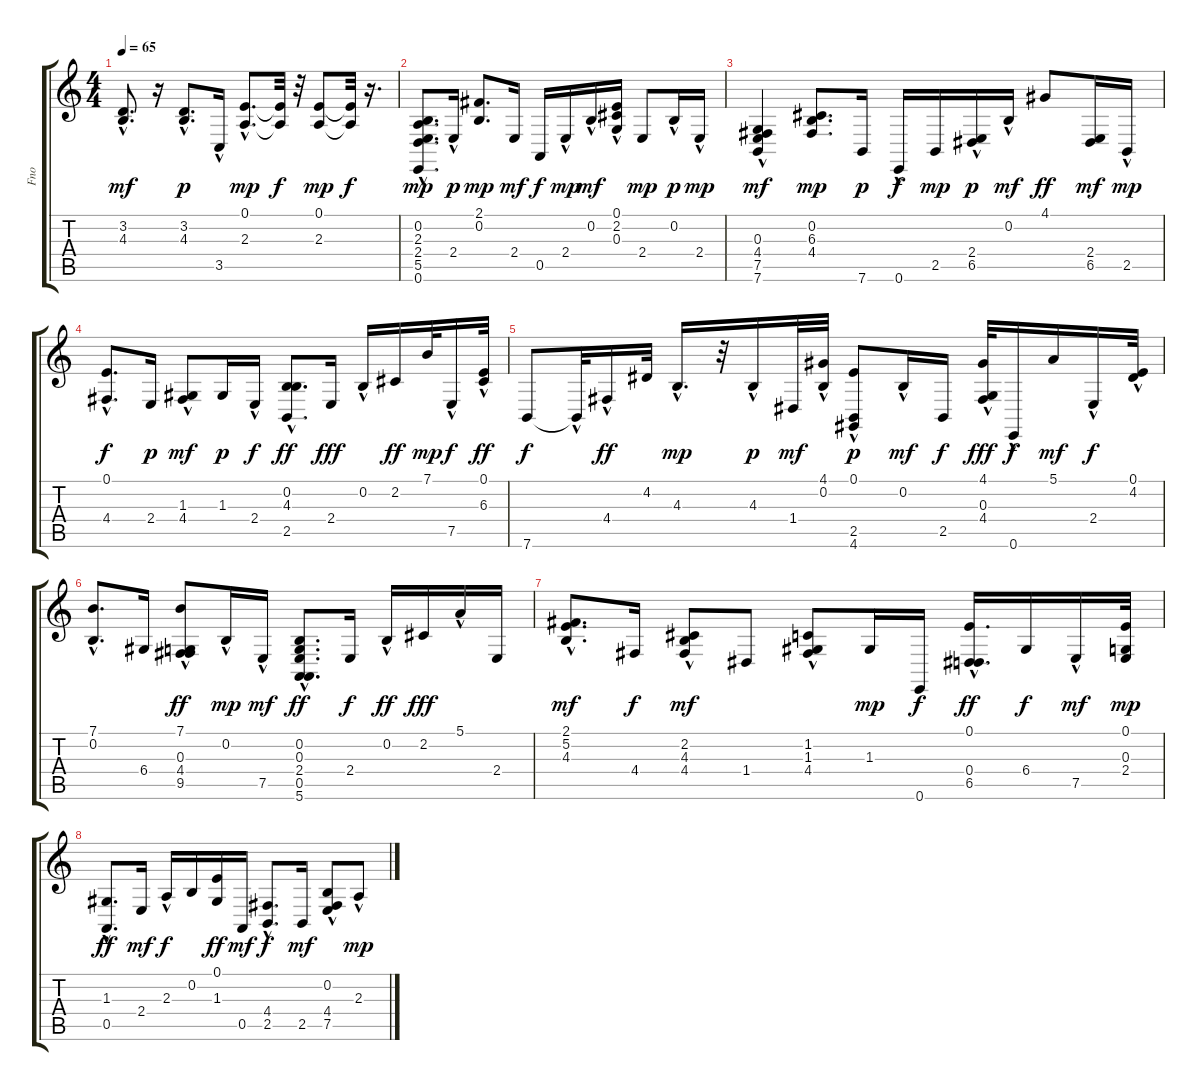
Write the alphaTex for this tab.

\track ("Fno" "Fno") {instrument acousticgrandpiano}
\staff {score tabs}
\tuning (E4 B3 G3 D3 A2 E2) {hide}
\ts (4 4)
\tempo 65
\clef g2
\ks c
(3.2{hac} 4.3{hac}).8{d dy mf} r.16 (3.2{hac} 4.3{hac}).8{d dy p} 3.5{hac}.16 (0.1{hac} 2.3{hac}).8{d dy mp} (0.1{t} 2.3{t}).32{dy f} r.32 (0.1 2.3).8{dy mp} (0.1{t} 2.3{t}).32{dy f} r.16{d} |
(0.2{hac} 2.3 2.4{hac} 5.5 0.6).8{d dy mp} 2.4{hac}.16{dy p} (2.1 0.2).8{d dy mp} 2.4.16{dy mf} 0.5.16{dy f} 2.4{hac}.16{dy mp} 0.2{hac}.16{dy mf} (0.1{hac} 2.2 0.3).16 2.4.8{dy mp} 0.2{hac}.16{dy p} 2.4{hac}.16{dy mp} |
(0.3 4.4{hac} 7.5{hac} 7.6{hac}).4{dy mf} (0.2 6.3 4.4).8{d dy mp} 7.6.16{dy p} 0.6{hac}.16{dy f} 2.5.16{dy mp} (2.4{hac} 6.5{hac}).16{dy p} 0.2{hac}.16{dy mf} 4.1.8{dy ff} (2.4 6.5).16{dy mf} 2.5{hac}.16{dy mp} |
(0.1{hac} 4.4{hac}).8{d dy f} 2.4.16{dy p} (1.3{hac} 4.4{hac}).8{dy mf} 1.3.16{dy p} 2.4{hac}.16{dy f} (0.2{hac} 4.3{hac} 2.5{hac}).8{d dy ff} 2.4.16{dy fff} 0.2{hac}.16 2.2.16{dy ff} 7.1.32{dy mp} 7.5{hac}.16{dy f} (0.1{hac} 6.3{hac}).32{dy ff} |
7.6.8{dy f} 7.6{hac t}.32 4.4{hac}.16{dy ff} 4.2.32 4.3{hac}.16{d dy mp} r.32 4.3{hac}.16{dy p} 1.4.32{dy mf} (4.1{hac} 0.2{hac}).32 (0.1{hac} 2.5{hac} 4.6).8{dy p} 0.2{hac}.16{dy mf} 2.5.16{dy f} (4.1{hac} 0.3 4.4{hac}).32{dy fff} 0.6{hac}.16{dy f} 5.1.16{dy mf} 2.4{hac}.16{dy f} (0.1{hac} 4.2{hac}).32 |
(7.1{hac} 0.2).8{d} 6.4.16 (7.1 0.3 4.4{hac} 9.5).8{dy ff} 0.2{hac}.16{dy mp} 7.5{hac}.16{dy mf} (0.2{hac} 0.3 2.4 0.5{hac} 5.6).8{d dy ff} 2.4.16{dy f} 0.2{hac}.16{dy ff} 2.2.16{dy fff} 5.1{hac}.16 2.4.16 |
(2.1{hac} 5.2 4.3{hac}).8{d dy mf} 4.4.16{dy f} (2.2 4.3{hac} 4.4).8{dy mf} 1.4.8 (1.2{hac} 1.3{hac} 4.4{hac}).8 1.3.16{dy mp} 0.6.16{dy f} (0.1{hac} 0.4{hac} 6.5{hac}).16{d dy ff} 6.4.16{dy f} 7.5{hac}.16{dy mf} (0.1 0.3 2.4).32{dy mp} |
(1.3 0.5{hac}).8{d dy ff} 2.4.16{dy mf} 2.3{hac}.16{dy f} 0.2.16 (0.1 1.3).16{dy ff} 0.5.16{dy mf} (4.4{hac} 2.5).8{d dy f} 2.5.16{dy mf} (0.2 4.4 7.5{hac}).8 2.3{hac}.8{dy mp}
